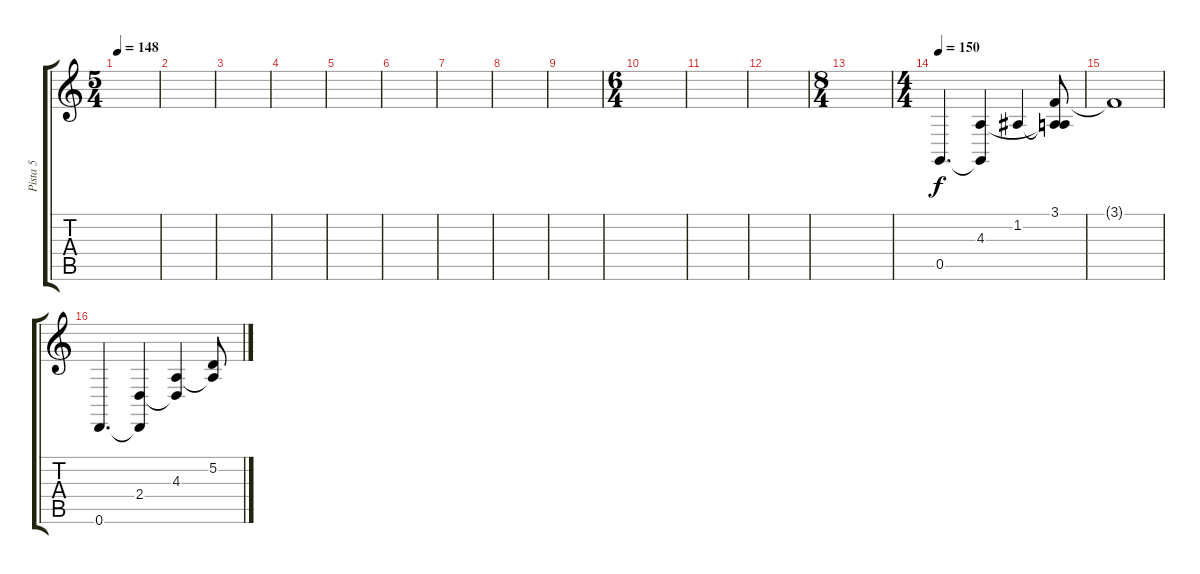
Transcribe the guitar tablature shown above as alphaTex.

\track ("Pista 5" "Pista 5") {instrument harpsichord}
\staff {score tabs}
\tuning (D4 A3 F3 C3 G2 D2) {hide}
\ts (5 4)
\tempo 148
\clef g2
\ks c
|
|
|
|
|
|
|
|
|
\ts (6 4)
|
|
|
\ts (8 4)
|
\ts (4 4)
\tempo 150
0.5.4{d volume 16 instrument acousticguitarsteel} (4.3 0.5{t}).4 1.2.4 (3.1 1.2{t} 4.3{t}).8 |
3.1{t}.1 |
0.6.4{d} (2.4 0.6{t}).4 (4.3 2.4{t}).4 (5.2 4.3{t}).8
